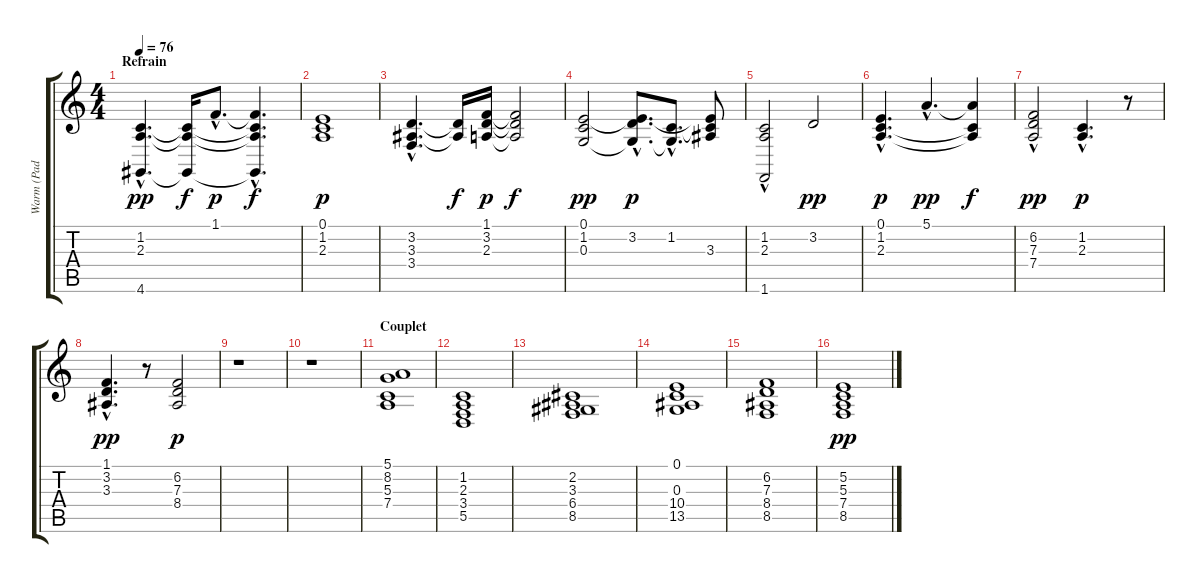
\track ("Warm (Pad 2)" "Warm (Pad ") {instrument pad2warm}
\staff {score tabs}
\tuning (E4 B3 G3 D3 A2 E2) {hide}
\ts (4 4)
\section ("" "Refrain")
\tempo 76
\clef g2
\ks c
(1.2{hac} 2.3{hac} 4.6{hac}).4{d dy pp} (1.2{t} 2.3{t} 4.6{t}).16{dy f} 1.1{hac}.8{d dy p} (1.1{hac t} 1.2{hac t} 2.3{hac t} 4.6{hac t}).4{d dy f} |
(0.1 1.2 2.3).1{dy p} |
(3.2{hac} 3.3{hac} 3.4{hac}).4{d} (3.2{t} 3.3{t}).16{dy f} (1.1 3.2 2.3).16{dy p} (1.1{t} 3.2{t} 2.3{t}).2{dy f} |
(0.1 1.2 0.3).2{dy pp} (0.1{hac t} 3.2 0.3{hac t}).8{d dy p} (1.2{hac} 0.3{hac t}).8{d} (0.1{t} 1.2{t} 3.3).8 |
(1.2 2.3{hac} 1.6{hac}).2 3.2.2{dy pp} |
(0.1{hac} 1.2{hac} 2.3{hac}).4{d dy p} 5.1{hac}.4{d dy pp} (5.1{t} 1.2{t} 2.3{t}).4{dy f} |
(6.2{hac} 7.3{hac} 7.4{hac}).2{dy pp} (1.2{hac} 2.3{hac}).4{d dy p} r.8 |
(1.1{hac} 3.2{hac} 3.3{hac}).4{d dy pp} r.8 (6.2 7.3 8.4).2{dy p} |
r.1 |
r.1 |
\section ("" "Couplet")
(5.1 8.2 5.3 7.4).1 |
(1.2 2.3 3.4 5.5).1 |
(2.2 3.3 6.4 8.5).1 |
(0.1 0.3 10.4 13.5).1 |
(6.2 7.3 8.4 8.5).1 |
(5.2 5.3 7.4 8.5).1{dy pp}
